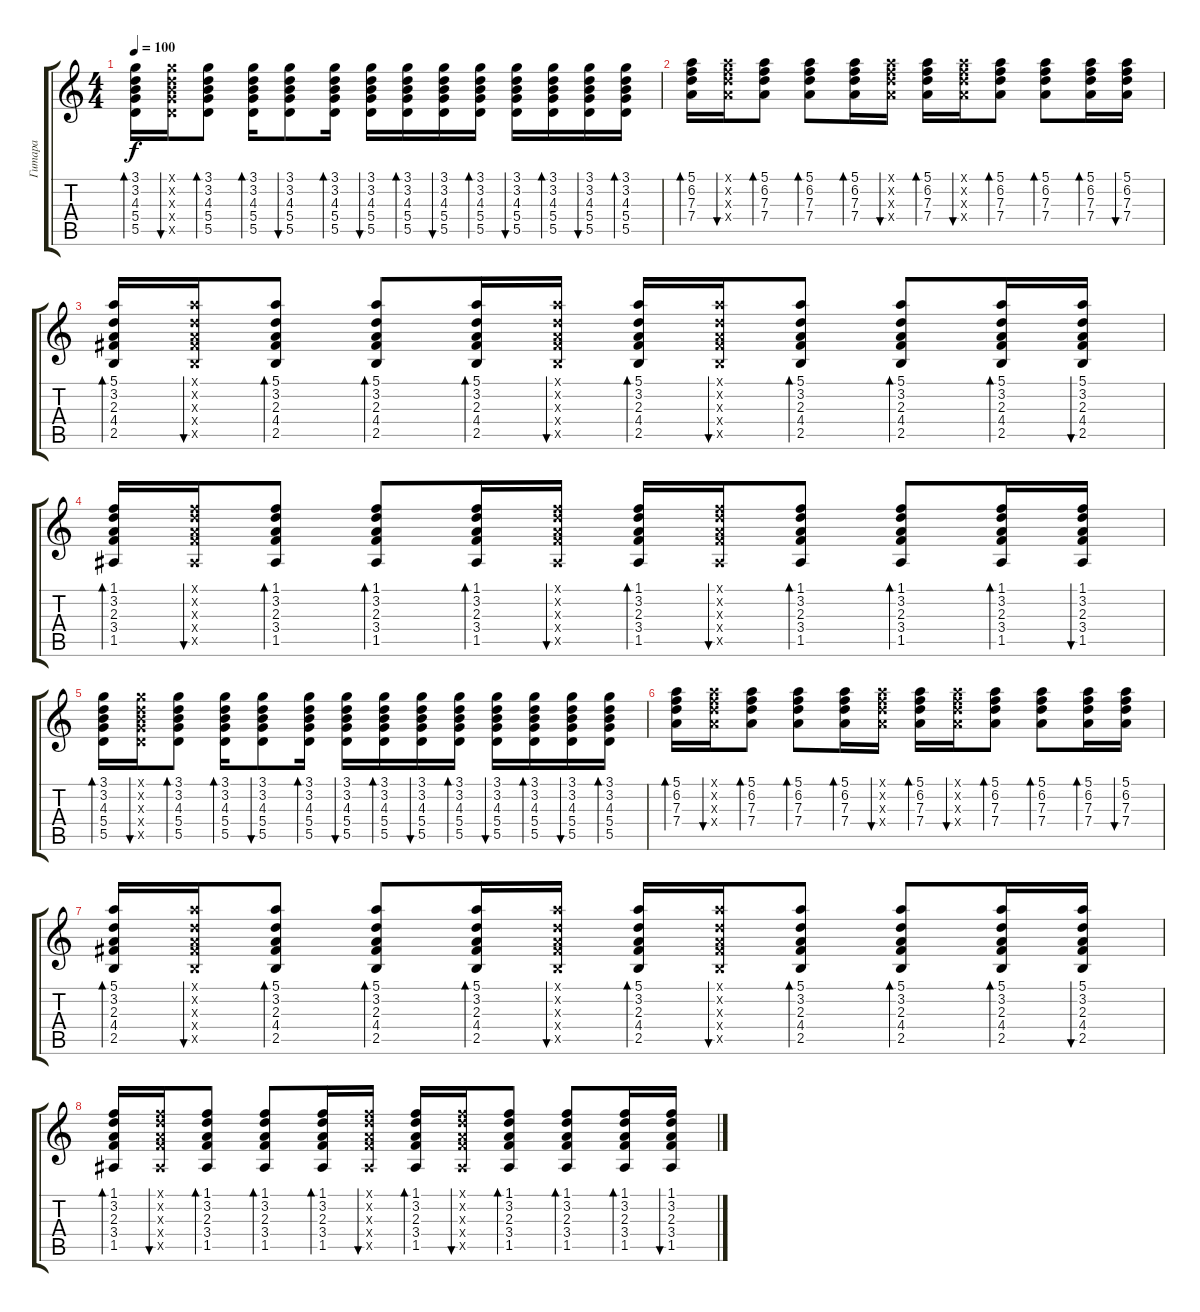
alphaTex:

\track ("Гитара" "Гитара") {instrument acousticguitarnylon}
\staff {score tabs}
\tuning (E4 B3 G3 D3 A2 E2) {hide}
\ts (4 4)
\tempo 100
\clef g2
\ks c
(3.1 3.2 4.3 5.4 5.5).16{bd 30 dy f} (3.1{x} 3.2{x} 4.3{x} 5.4{x} 5.5{x}).16{bu 30} (3.1 3.2 4.3 5.4 5.5).8{bd 30} (3.1 3.2 4.3 5.4 5.5).16{bd 30} (3.1 3.2 4.3 5.4 5.5).8{bu 30} (3.1 3.2 4.3 5.4 5.5).16{bd 30} (3.1 3.2 4.3 5.4 5.5).16{bu 30} (3.1 3.2 4.3 5.4 5.5).16{bd 30} (3.1 3.2 4.3 5.4 5.5).16{bu 30} (3.1 3.2 4.3 5.4 5.5).16{bd 30} (3.1 3.2 4.3 5.4 5.5).16{bu 30} (3.1 3.2 4.3 5.4 5.5).16{bd 30} (3.1 3.2 4.3 5.4 5.5).16{bu 30} (3.1 3.2 4.3 5.4 5.5).16{bd 30} |
(5.1 6.2 7.3 7.4).16{bd 30} (5.1{x} 6.2{x} 7.3{x} 7.4{x}).16{bu 30} (5.1 6.2 7.3 7.4).8{bd 30} (5.1 6.2 7.3 7.4).8{bd 30} (5.1 6.2 7.3 7.4).16{bd 30} (5.1{x} 6.2{x} 7.3{x} 7.4{x}).16{bu 30} (5.1 6.2 7.3 7.4).16{bd 30} (5.1{x} 6.2{x} 7.3{x} 7.4{x}).16{bu 30} (5.1 6.2 7.3 7.4).8{bd 30} (5.1 6.2 7.3 7.4).8{bd 30} (5.1 6.2 7.3 7.4).16{bd 30} (5.1 6.2 7.3 7.4).16{bu 30} |
(5.1 3.2 2.3 4.4 2.5).16{bd 30} (5.1{x} 3.2{x} 2.3{x} 4.4{x} 2.5{x}).16{bu 30} (5.1 3.2 2.3 4.4 2.5).8{bd 30} (5.1 3.2 2.3 4.4 2.5).8{bd 30} (5.1 3.2 2.3 4.4 2.5).16{bd 30} (5.1{x} 3.2{x} 2.3{x} 4.4{x} 2.5{x}).16{bu 30} (5.1 3.2 2.3 4.4 2.5).16{bd 30} (5.1{x} 3.2{x} 2.3{x} 4.4{x} 2.5{x}).16{bu 30} (5.1 3.2 2.3 4.4 2.5).8{bd 30} (5.1 3.2 2.3 4.4 2.5).8{bd 30} (5.1 3.2 2.3 4.4 2.5).16{bd 30} (5.1 3.2 2.3 4.4 2.5).16{bu 30} |
(1.1 3.2 2.3 3.4 1.5).16{bd 30} (1.1{x} 3.2{x} 2.3{x} 3.4{x} 1.5{x}).16{bu 30} (1.1 3.2 2.3 3.4 1.5).8{bd 30} (1.1 3.2 2.3 3.4 1.5).8{bd 30} (1.1 3.2 2.3 3.4 1.5).16{bd 30} (1.1{x} 3.2{x} 2.3{x} 3.4{x} 1.5{x}).16{bu 30} (1.1 3.2 2.3 3.4 1.5).16{bd 30} (1.1{x} 3.2{x} 2.3{x} 3.4{x} 1.5{x}).16{bu 30} (1.1 3.2 2.3 3.4 1.5).8{bd 30} (1.1 3.2 2.3 3.4 1.5).8{bd 30} (1.1 3.2 2.3 3.4 1.5).16{bd 30} (1.1 3.2 2.3 3.4 1.5).16{bu 30} |
(3.1 3.2 4.3 5.4 5.5).16{bd 30} (3.1{x} 3.2{x} 4.3{x} 5.4{x} 5.5{x}).16{bu 30} (3.1 3.2 4.3 5.4 5.5).8{bd 30} (3.1 3.2 4.3 5.4 5.5).16{bd 30} (3.1 3.2 4.3 5.4 5.5).8{bu 30} (3.1 3.2 4.3 5.4 5.5).16{bd 30} (3.1 3.2 4.3 5.4 5.5).16{bu 30} (3.1 3.2 4.3 5.4 5.5).16{bd 30} (3.1 3.2 4.3 5.4 5.5).16{bu 30} (3.1 3.2 4.3 5.4 5.5).16{bd 30} (3.1 3.2 4.3 5.4 5.5).16{bu 30} (3.1 3.2 4.3 5.4 5.5).16{bd 30} (3.1 3.2 4.3 5.4 5.5).16{bu 30} (3.1 3.2 4.3 5.4 5.5).16{bd 30} |
(5.1 6.2 7.3 7.4).16{bd 30} (5.1{x} 6.2{x} 7.3{x} 7.4{x}).16{bu 30} (5.1 6.2 7.3 7.4).8{bd 30} (5.1 6.2 7.3 7.4).8{bd 30} (5.1 6.2 7.3 7.4).16{bd 30} (5.1{x} 6.2{x} 7.3{x} 7.4{x}).16{bu 30} (5.1 6.2 7.3 7.4).16{bd 30} (5.1{x} 6.2{x} 7.3{x} 7.4{x}).16{bu 30} (5.1 6.2 7.3 7.4).8{bd 30} (5.1 6.2 7.3 7.4).8{bd 30} (5.1 6.2 7.3 7.4).16{bd 30} (5.1 6.2 7.3 7.4).16{bu 30} |
(5.1 3.2 2.3 4.4 2.5).16{bd 30} (5.1{x} 3.2{x} 2.3{x} 4.4{x} 2.5{x}).16{bu 30} (5.1 3.2 2.3 4.4 2.5).8{bd 30} (5.1 3.2 2.3 4.4 2.5).8{bd 30} (5.1 3.2 2.3 4.4 2.5).16{bd 30} (5.1{x} 3.2{x} 2.3{x} 4.4{x} 2.5{x}).16{bu 30} (5.1 3.2 2.3 4.4 2.5).16{bd 30} (5.1{x} 3.2{x} 2.3{x} 4.4{x} 2.5{x}).16{bu 30} (5.1 3.2 2.3 4.4 2.5).8{bd 30} (5.1 3.2 2.3 4.4 2.5).8{bd 30} (5.1 3.2 2.3 4.4 2.5).16{bd 30} (5.1 3.2 2.3 4.4 2.5).16{bu 30} |
(1.1 3.2 2.3 3.4 1.5).16{bd 30} (1.1{x} 3.2{x} 2.3{x} 3.4{x} 1.5{x}).16{bu 30} (1.1 3.2 2.3 3.4 1.5).8{bd 30} (1.1 3.2 2.3 3.4 1.5).8{bd 30} (1.1 3.2 2.3 3.4 1.5).16{bd 30} (1.1{x} 3.2{x} 2.3{x} 3.4{x} 1.5{x}).16{bu 30} (1.1 3.2 2.3 3.4 1.5).16{bd 30} (1.1{x} 3.2{x} 2.3{x} 3.4{x} 1.5{x}).16{bu 30} (1.1 3.2 2.3 3.4 1.5).8{bd 30} (1.1 3.2 2.3 3.4 1.5).8{bd 30} (1.1 3.2 2.3 3.4 1.5).16{bd 30} (1.1 3.2 2.3 3.4 1.5).16{bu 30}
